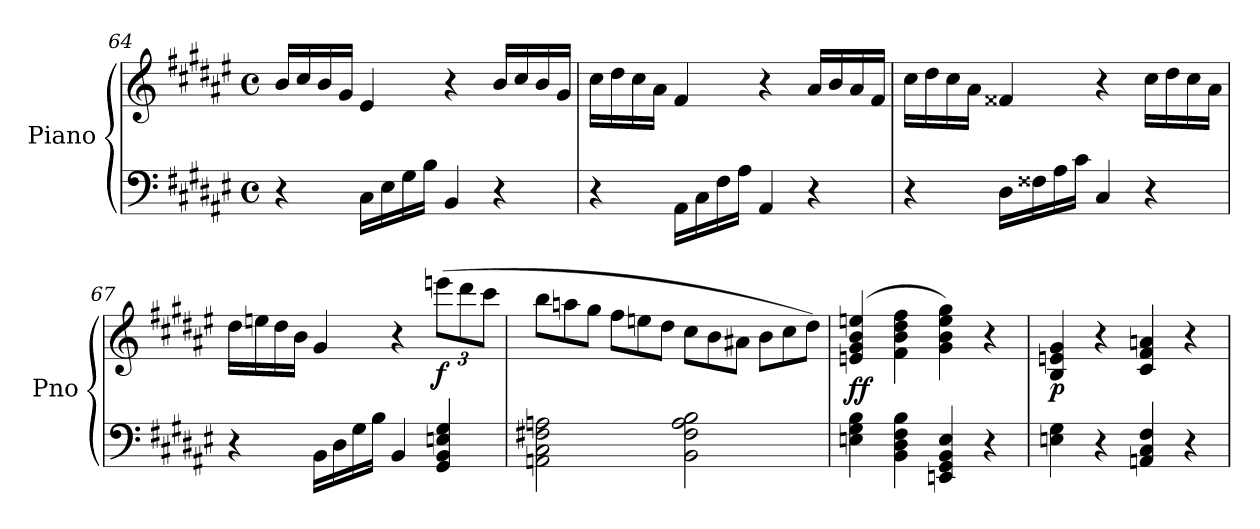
**kern	**kern	**dynam
*part1	*part1	*part1
*staff2	*staff1	*staff1/2
*I"Piano	*	*
*I'Pno	*	*
*clefF4	*clefG2	*
*k[f#c#g#d#a#e#]	*k[f#c#g#d#a#e#]	*
*M4/4	*M4/4	*
*met(c)	*met(c)	*
=64	=64	=64
4r	16b/LL	.
.	16cc#/	.
.	16b/	.
.	16g#/JJ	.
16C#\LL	4e#/	.
16E#\	.	.
16G#\	.	.
16B\JJ	.	.
4BB/	4r	.
4r	16b/LL	.
.	16cc#/	.
.	16b/	.
.	16g#/JJ	.
=65	=65	=65
4r	16cc#\LL	.
.	16dd#\	.
.	16cc#\	.
.	16a#\JJ	.
16AA#\LL	4f#/	.
16C#\	.	.
16F#\	.	.
16A#\JJ	.	.
4AA#/	4r	.
4r	16a#/LL	.
.	16b/	.
.	16a#/	.
.	16f#/JJ	.
!!LO:LB:g=z
=66	=66	=66
4r	16cc#\LL	.
.	16dd#\	.
.	16cc#\	.
.	16a#\JJ	.
16D#\LL	4f##X/	.
16F##X\	.	.
16A#\	.	.
16c#\JJ	.	.
4C#/	4r	.
4r	16cc#\LL	.
.	16dd#\	.
.	16cc#\	.
.	16a#\JJ	.
=67	=67	=67
4r	16dd#\LL	.
.	16een\	.
.	16dd#\	.
.	16b\JJ	.
16BB\LL	4g#/	.
16D#\	.	.
16G#\	.	.
16B\JJ	.	.
4BB/	4r	.
*	*Xbrackettup	*
!	!	!LO:DY:b
4GG#/ 4BB/ 4En/ 4G#/	(12eeen\L	f
.	12ddd#\	.
.	12ccc#\J	.
=68	=68	=68
*	*Xtuplet	*
2AAn\ 2C#\ 2F#X\ 2An\	12bb\L	.
.	12aan\	.
.	12gg#\J	.
.	12ff#\L	.
.	12een\	.
.	12dd#\J	.
2BB\ 2F#\ 2A\ 2B\	12cc#\L	.
.	12b\	.
.	12a#X\J	.
.	12b\L	.
.	12cc#\	.
.	12dd#\J)	.
=69	=69	=69
!	!	!LO:DY:b
4En\ 4G#\ 4B\	(4en/ 4g#/ 4b/ 4een/	ff
4BB\ 4D#\ 4F#\ 4B\	4f#\ 4b\ 4dd#\ 4ff#\	.
4EEn/ 4GG#/ 4BB/ 4E/	4g#\ 4b\ 4ee\ 4gg#\)	.
4r	4r	.
!!LO:LB:g=z
=70	=70	=70
!	!	!LO:DY:b
4En\ 4G#\	4B/ 4en/ 4g#/	p
4r	4r	.
4AAn/ 4C#/ 4F#/	4c#/ 4f#/ 4an/	.
4r	4r	.
=	=	=
*-	*-	*-
